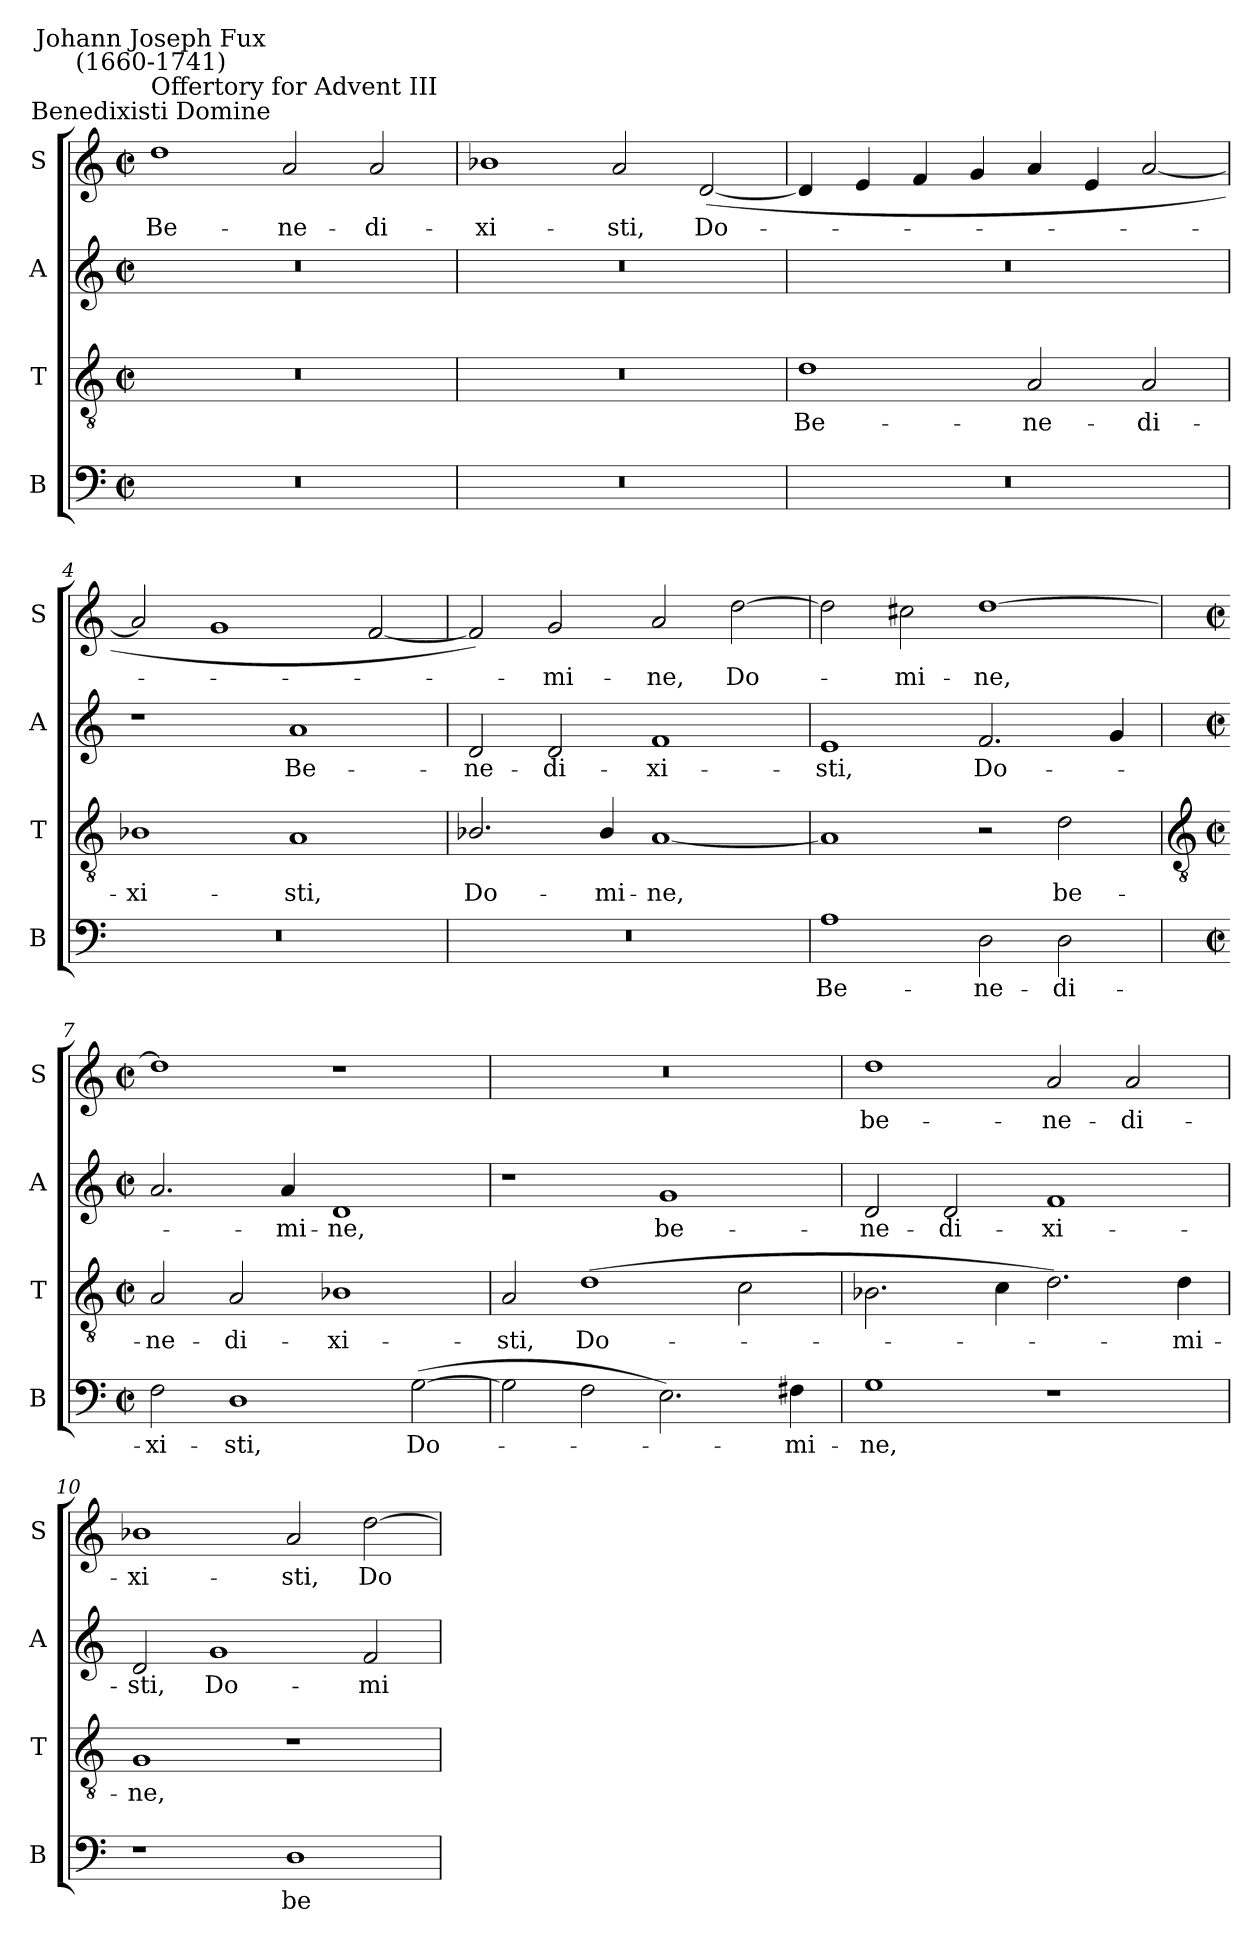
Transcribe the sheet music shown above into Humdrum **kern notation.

**kern	**text	**kern	**text	**kern	**text	**kern	**text
*part4	*part4	*part3	*part3	*part2	*part2	*part1	*part1
*staff4	*staff4	*staff3	*staff3	*staff2	*staff2	*staff1	*staff1
*I"B	*	*I"T	*	*I"A	*	*I"S	*
*I'B	*	*I'T	*	*I'A	*	*I'S	*
*clefF4	*	*clefGv2	*	*clefG2	*	*clefG2	*
*k[]	*	*k[]	*	*k[]	*	*k[]	*
*C:	*	*C:	*	*C:	*	*C:	*
*M4/2	*	*M4/2	*	*M4/2	*	*M4/2	*
*met(c|)	*	*met(c|)	*	*met(c|)	*	*met(c|)	*
=1	=1	=1	=1	=1	=1	=1	=1
!	!	!	!	!	!	!LO:TX:a:cj:t=Benedixisti Domine	!
!	!	!	!	!	!	!LO:TX:a:t=Offertory for Advent III	!
!	!	!	!	!	!	!LO:TX:a:cj:t=Johann Joseph Fux\n(1660-1741)	!
!	!	!	!	!	!	!	!LO:LY:b
0r	.	0r	.	0r	.	1dd	Be-
!	!	!	!	!	!	!	!LO:LY:b
.	.	.	.	.	.	2a	-ne-
!	!	!	!	!	!	!	!LO:LY:b
.	.	.	.	.	.	2a	-di-
=2	=2	=2	=2	=2	=2	=2	=2
!	!	!	!	!	!	!	!LO:LY:b
0r	.	0r	.	0r	.	1b-X	-xi-
!	!	!	!	!	!	!	!LO:LY:b
.	.	.	.	.	.	2a	-sti,
!	!	!	!	!	!	!	!LO:LY:b
.	.	.	.	.	.	(<[2d	Do-
=3	=3	=3	=3	=3	=3	=3	=3
!	!	!	!LO:LY:b	!	!	!	!
0r	.	1d	Be-	0r	.	4d]	.
.	.	.	.	.	.	4e	.
.	.	.	.	.	.	4f	.
.	.	.	.	.	.	4g	.
!	!	!	!LO:LY:b	!	!	!	!
.	.	2A	-ne-	.	.	4a	.
.	.	.	.	.	.	4e	.
!	!	!	!LO:LY:b	!	!	!	!
.	.	2A	-di-	.	.	[2a	.
=4	=4	=4	=4	=4	=4	=4	=4
!	!	!	!LO:LY:b	!	!	!	!
0r	.	1B-X	-xi-	1r	.	2a]	.
.	.	.	.	.	.	1g	.
!	!	!	!LO:LY:b	!	!LO:LY:b	!	!
.	.	1A	-sti,	1a	Be-	.	.
.	.	.	.	.	.	[2f	.
=5	=5	=5	=5	=5	=5	=5	=5
!	!	!	!LO:LY:b	!	!LO:LY:b	!	!
0r	.	2.B-X/	Do-	2d	-ne-	2f])	.
!	!	!	!	!	!LO:LY:b	!	!LO:LY:b
.	.	.	.	2d	-di-	2g	mi-
!	!	!	!LO:LY:b	!	!	!	!
.	.	4B-/	-mi-	.	.	.	.
!	!	!	!LO:LY:b	!	!LO:LY:b	!	!LO:LY:b
.	.	[1A	-ne,	1f	-xi-	2a	-ne,
!	!	!	!	!	!	!	!LO:LY:b
.	.	.	.	.	.	[2dd	Do-
=6	=6	=6	=6	=6	=6	=6	=6
!	!LO:LY:b	!	!	!	!LO:LY:b	!	!
1A	Be-	1A]	.	1e	-sti,	2dd]	.
!	!	!	!	!	!	!	!LO:LY:b
.	.	.	.	.	.	2cc#X	-mi-
!	!LO:LY:b	!	!	!	!LO:LY:b	!	!LO:LY:b
2D	-ne-	2r	.	2.f	Do-	[1dd	-ne,
!	!LO:LY:b	!	!LO:LY:b	!	!	!	!
2D	-di-	2d	be-	.	.	.	.
.	.	.	.	4g	.	.	.
!!LO:LB:g=z
=7	=7	=7	=7	=7	=7	=7	=7
*	*	*clefGv2	*	*	*	*	*
*M4/2	*	*M4/2	*	*M4/2	*	*M4/2	*
*met(c|)	*	*met(c|)	*	*met(c|)	*	*met(c|)	*
!	!LO:LY:b	!	!LO:LY:b	!	!	!	!
2F	-xi-	2A	-ne-	2.a	.	1dd]	.
!	!LO:LY:b	!	!LO:LY:b	!	!	!	!
1D	-sti,	2A	-di-	.	.	.	.
!	!	!	!	!	!LO:LY:b	!	!
.	.	.	.	4a	mi-	.	.
!	!	!	!LO:LY:b	!	!LO:LY:b	!	!
.	.	1B-X	-xi-	1d	-ne,	1r	.
!	!LO:LY:b	!	!	!	!	!	!
(>[2G	Do-	.	.	.	.	.	.
=8	=8	=8	=8	=8	=8	=8	=8
!	!	!	!LO:LY:b	!	!	!	!
2G]	.	2A	-sti,	1r	.	0r	.
!	!	!	!LO:LY:b	!	!	!	!
2F	.	(>1d	Do-	.	.	.	.
!	!	!	!	!	!LO:LY:b	!	!
2.E)	.	.	.	1g	be-	.	.
.	.	2c	.	.	.	.	.
!	!LO:LY:b	!	!	!	!	!	!
4F#X	mi-	.	.	.	.	.	.
=9	=9	=9	=9	=9	=9	=9	=9
!	!LO:LY:b	!	!	!	!LO:LY:b	!	!LO:LY:b
1G	-ne,	2.B-X	.	2d	-ne-	1dd	be-
!	!	!	!	!	!LO:LY:b	!	!
.	.	.	.	2d	-di-	.	.
.	.	4c	.	.	.	.	.
!	!	!	!	!	!LO:LY:b	!	!LO:LY:b
1r	.	2.d)	.	1f	-xi-	2a	-ne-
!	!	!	!	!	!	!	!LO:LY:b
.	.	.	.	.	.	2a	-di-
!	!	!	!LO:LY:b	!	!	!	!
.	.	4d	mi-	.	.	.	.
=10	=10	=10	=10	=10	=10	=10	=10
!	!	!	!LO:LY:b	!	!LO:LY:b	!	!LO:LY:b
1r	.	1G	-ne,	2d	-sti,	1b-X	-xi-
!	!	!	!	!	!LO:LY:b	!	!
.	.	.	.	1g	Do-	.	.
!	!LO:LY:b	!	!	!	!	!	!LO:LY:b
1D	be-	1r	.	.	.	2a	-sti,
!	!	!	!	!	!LO:LY:b	!	!LO:LY:b
.	.	.	.	2f	-mi-	[2dd	Do-
=	=	=	=	=	=	=	=
*-	*-	*-	*-	*-	*-	*-	*-
